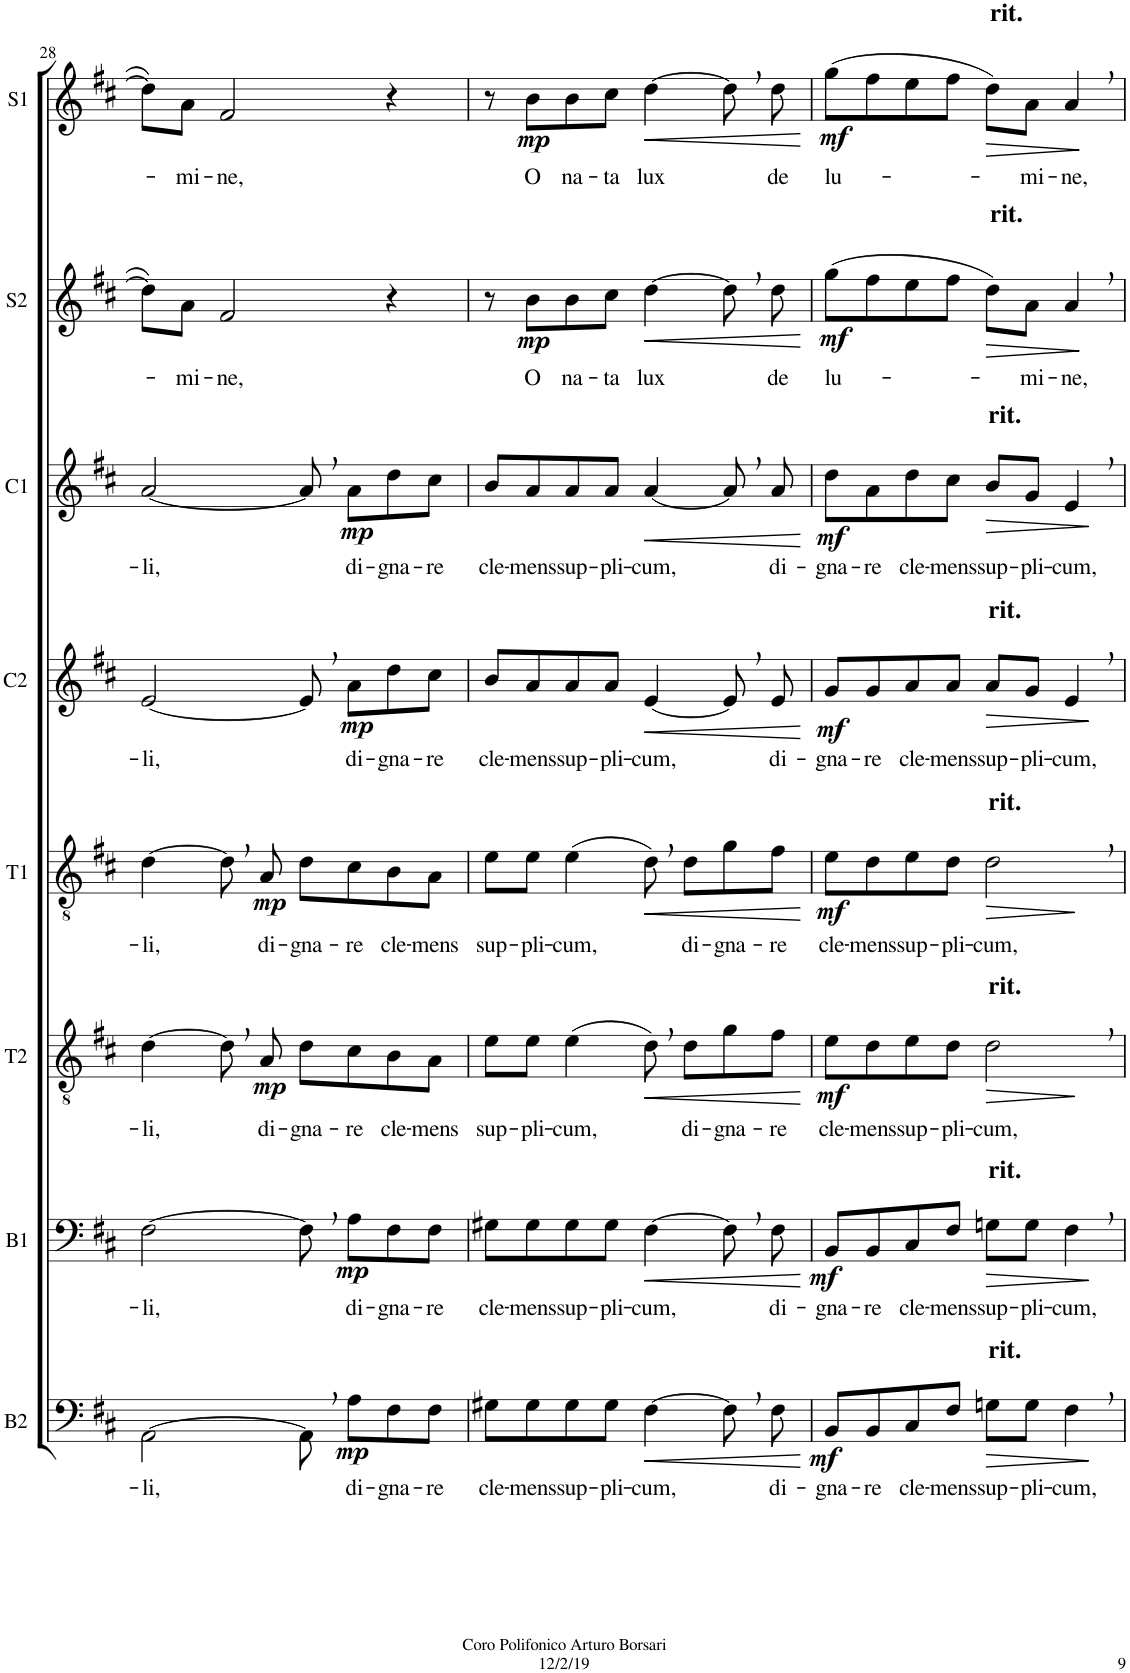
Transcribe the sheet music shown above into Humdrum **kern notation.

**kern	**text	**dynam	**kern	**text	**dynam	**kern	**text	**dynam	**kern	**text	**dynam	**kern	**text	**dynam	**kern	**text	**dynam	**kern	**text	**dynam	**kern	**text	**dynam
*part8	*part8	*part8	*part7	*part7	*part7	*part6	*part6	*part6	*part5	*part5	*part5	*part4	*part4	*part4	*part3	*part3	*part3	*part2	*part2	*part2	*part1	*part1	*part1
*staff8	*staff8	*staff8	*staff7	*staff7	*staff7	*staff6	*staff6	*staff6	*staff5	*staff5	*staff5	*staff4	*staff4	*staff4	*staff3	*staff3	*staff3	*staff2	*staff2	*staff2	*staff1	*staff1	*staff1
*I"Bassi II	*	*	*I"Bassi I	*	*	*I"Tenori II	*	*	*I"Tenori I	*	*	*I"Contralti II	*	*	*I"Contralti I	*	*	*I"Soprani II	*	*	*I"Soprani I	*	*
*I'B2	*	*	*I'B1	*	*	*I'T2	*	*	*I'T1	*	*	*I'C2	*	*	*I'C1	*	*	*I'S2	*	*	*I'S1	*	*
!!LO:PB:g=z
*clefF4	*	*	*clefF4	*	*	*clefGv2	*	*	*clefGv2	*	*	*clefG2	*	*	*clefG2	*	*	*clefG2	*	*	*clefG2	*	*
*	*	*	*	*	*	*	*	*	*	*	*	*	*	*	*	*	*	*Trd1c2	*	*	*Trd1c2	*	*
*k[f#c#]	*	*	*k[f#c#]	*	*	*k[f#c#]	*	*	*k[f#c#]	*	*	*k[f#c#]	*	*	*k[f#c#]	*	*	*k[f#c#]	*	*	*k[f#c#]	*	*
*D:	*	*	*D:	*	*	*D:	*	*	*D:	*	*	*D:	*	*	*D:	*	*	*D:	*	*	*D:	*	*
*M4/4	*	*	*M4/4	*	*	*M4/4	*	*	*M4/4	*	*	*M4/4	*	*	*M4/4	*	*	*M4/4	*	*	*M4/4	*	*
=28	=28	=28	=28	=28	=28	=28	=28	=28	=28	=28	=28	=28	=28	=28	=28	=28	=28	=28	=28	=28	=28	=28	=28
!	!LO:LY:b	!	!	!LO:LY:b	!	!	!LO:LY:b	!	!	!LO:LY:b	!	!	!LO:LY:b	!	!	!LO:LY:b	!	!	!	!	!	!	!
[2AA\	-li,	.	[2F#\	-li,	.	[4d\	-li,	.	[4d\	-li,	.	[2e/	-li,	.	[2a/	-li,	.	8dd\L]	.	.	8dd\L]	.	.
!	!	!	!	!	!	!	!	!	!	!	!	!	!	!	!	!	!	!	!LO:LY:b	!	!	!LO:LY:b	!
.	.	.	.	.	.	.	.	.	.	.	.	.	.	.	.	.	.	8a\J	-mi-	.	8a\J	-mi-	.
!	!	!	!	!	!	!	!	!	!	!	!	!	!	!	!	!	!	!	!LO:LY:b	!	!	!LO:LY:b	!
.	.	.	.	.	.	8d,\]	.	.	8d,\]	.	.	.	.	.	.	.	.	2f#/	-ne,	.	2f#/	-ne,	.
!	!	!	!	!	!	!	!LO:LY:b	!LO:DY:b	!	!LO:LY:b	!LO:DY:b	!	!	!	!	!	!	!	!	!	!	!	!
.	.	.	.	.	.	8A/	di-	mp	8A/	di-	mp	.	.	.	.	.	.	.	.	.	.	.	.
!	!	!	!	!	!	!	!LO:LY:b	!	!	!LO:LY:b	!	!	!	!	!	!	!	!	!	!	!	!	!
8AA,\]	.	.	8F#,\]	.	.	8d\L	-gna-	.	8d\L	-gna-	.	8e,/]	.	.	8a,/]	.	.	.	.	.	.	.	.
!	!LO:LY:b	!LO:DY:b	!	!LO:LY:b	!LO:DY:b	!	!LO:LY:b	!	!	!LO:LY:b	!	!	!LO:LY:b	!LO:DY:b	!	!LO:LY:b	!LO:DY:b	!	!	!	!	!	!
8A\L	di-	mp	8A\L	di-	mp	8c#\	-re	.	8c#\	-re	.	8a\L	di-	mp	8a\L	di-	mp	.	.	.	.	.	.
!	!LO:LY:b	!	!	!LO:LY:b	!	!	!LO:LY:b	!	!	!LO:LY:b	!	!	!LO:LY:b	!	!	!LO:LY:b	!	!	!	!	!	!	!
8F#\	-gna-	.	8F#\	-gna-	.	8B\	cle-	.	8B\	cle-	.	8dd\	-gna-	.	8dd\	-gna-	.	4r	.	.	4r	.	.
!	!LO:LY:b	!	!	!LO:LY:b	!	!	!LO:LY:b	!	!	!LO:LY:b	!	!	!LO:LY:b	!	!	!LO:LY:b	!	!	!	!	!	!	!
8F#\J	-re	.	8F#\J	-re	.	8A\J	-mens	.	8A\J	-mens	.	8cc#\J	-re	.	8cc#\J	-re	.	.	.	.	.	.	.
=29	=29	=29	=29	=29	=29	=29	=29	=29	=29	=29	=29	=29	=29	=29	=29	=29	=29	=29	=29	=29	=29	=29	=29
!	!LO:LY:b	!	!	!LO:LY:b	!	!	!LO:LY:b	!	!	!LO:LY:b	!	!	!LO:LY:b	!	!	!LO:LY:b	!	!	!	!	!	!	!
8G#X\L	cle-	.	8G#X\L	cle-	.	8e\L	sup-	.	8e\L	sup-	.	8b/L	cle-	.	8b/L	cle-	.	8r	.	.	8r	.	.
!	!LO:LY:b	!	!	!LO:LY:b	!	!	!LO:LY:b	!	!	!LO:LY:b	!	!	!LO:LY:b	!	!	!LO:LY:b	!	!	!LO:LY:b	!LO:DY:b	!	!LO:LY:b	!LO:DY:b
8G#\	-mens	.	8G#\	-mens	.	8e\J	-pli-	.	8e\J	-pli-	.	8a/	-mens	.	8a/	-mens	.	8b\L	O	mp	8b\L	O	mp
!	!LO:LY:b	!	!	!LO:LY:b	!	!	!LO:LY:b	!	!	!LO:LY:b	!	!	!LO:LY:b	!	!	!LO:LY:b	!	!	!LO:LY:b	!	!	!LO:LY:b	!
8G#\	sup-	.	8G#\	sup-	.	(4e\	-cum,	.	(4e\	-cum,	.	8a/	sup-	.	8a/	sup-	.	8b\	na-	.	8b\	na-	.
!	!LO:LY:b	!	!	!LO:LY:b	!	!	!	!	!	!	!	!	!LO:LY:b	!	!	!LO:LY:b	!	!	!LO:LY:b	!	!	!LO:LY:b	!
8G#\J	-pli-	.	8G#\J	-pli-	.	.	.	.	.	.	.	8a/J	-pli-	.	8a/J	-pli-	.	8cc#\J	-ta	.	8cc#\J	-ta	.
!	!LO:LY:b	!LO:HP:b	!	!LO:LY:b	!LO:HP:b	!	!	!LO:HP:b	!	!	!LO:HP:b	!	!LO:LY:b	!LO:HP:b	!	!LO:LY:b	!LO:HP:b	!	!LO:LY:b	!LO:HP:b	!	!LO:LY:b	!LO:HP:b
[4F#\	-cum,	<	[4F#\	-cum,	<	8d,\)	.	<	8d,\)	.	<	[4e/	-cum,	<	[4a/	-cum,	<	[4dd\	lux	<	[4dd\	lux	<
!	!	!	!	!	!	!	!LO:LY:b	!	!	!LO:LY:b	!	!	!	!	!	!	!	!	!	!	!	!	!
.	.	.	.	.	.	8d\L	di-	.	8d\L	di-	.	.	.	.	.	.	.	.	.	.	.	.	.
!	!	!	!	!	!	!	!LO:LY:b	!	!	!LO:LY:b	!	!	!	!	!	!	!	!	!	!	!	!	!
8F#,\]	.	.	8F#,\]	.	.	8g\	-gna-	.	8g\	-gna-	.	8e,/]	.	.	8a,/]	.	.	8dd,\]	.	.	8dd,\]	.	.
!	!LO:LY:b	!	!	!LO:LY:b	!	!	!LO:LY:b	!	!	!LO:LY:b	!	!	!LO:LY:b	!	!	!LO:LY:b	!	!	!LO:LY:b	!	!	!LO:LY:b	!
8F#\	di-	.	8F#\	di-	.	8f#\J	-re	.	8f#\J	-re	.	8e/	di-	.	8a/	di-	.	8dd\	de	.	8dd\	de	.
.	.	[	.	.	[	.	.	[	.	.	[	.	.	[	.	.	[	.	.	[	.	.	[
=30	=30	=30	=30	=30	=30	=30	=30	=30	=30	=30	=30	=30	=30	=30	=30	=30	=30	=30	=30	=30	=30	=30	=30
!	!LO:LY:b	!LO:DY:b	!	!LO:LY:b	!LO:DY:b	!	!LO:LY:b	!LO:DY:b	!	!LO:LY:b	!LO:DY:b	!	!LO:LY:b	!LO:DY:b	!	!LO:LY:b	!LO:DY:b	!	!LO:LY:b	!LO:DY:b	!	!LO:LY:b	!LO:DY:b
8BB/L	-gna-	mf	8BB/L	-gna-	mf	8e\L	cle-	mf	8e\L	cle-	mf	8g/L	-gna-	mf	8dd\L	-gna-	mf	(8gg\L	lu-	mf	(8gg\L	lu-	mf
!	!LO:LY:b	!	!	!LO:LY:b	!	!	!LO:LY:b	!	!	!LO:LY:b	!	!	!LO:LY:b	!	!	!LO:LY:b	!	!	!	!	!	!	!
8BB/	-re	.	8BB/	-re	.	8d\	-mens	.	8d\	-mens	.	8g/	-re	.	8a\	-re	.	8ff#\	.	.	8ff#\	.	.
!	!LO:LY:b	!	!	!LO:LY:b	!	!	!LO:LY:b	!	!	!LO:LY:b	!	!	!LO:LY:b	!	!	!LO:LY:b	!	!	!	!	!	!	!
8C#/	cle-	.	8C#/	cle-	.	8e\	sup-	.	8e\	sup-	.	8a/	cle-	.	8dd\	cle-	.	8ee\	.	.	8ee\	.	.
!	!LO:LY:b	!	!	!LO:LY:b	!	!	!LO:LY:b	!	!	!LO:LY:b	!	!	!LO:LY:b	!	!	!LO:LY:b	!	!	!	!	!	!	!
8F#/J	-mens	.	8F#/J	-mens	.	8d\J	-pli-	.	8d\J	-pli-	.	8a/J	-mens	.	8cc#\J	-mens	.	8ff#\J	.	.	8ff#\J	.	.
!	!	!	!	!	!	!	!	!	!	!	!	!	!	!	!	!	!	!	!	!	!LO:TX:a:B:t=rit.	!	!
!	!	!	!	!	!	!	!	!	!	!	!	!	!	!	!	!	!	!LO:TX:a:B:t=rit.	!	!	!	!	!
!	!	!	!	!	!	!	!	!	!	!	!	!	!	!	!LO:TX:a:B:t=rit.	!	!	!	!	!	!	!	!
!	!	!	!	!	!	!	!	!	!	!	!	!LO:TX:a:B:t=rit.	!	!	!	!	!	!	!	!	!	!	!
!	!	!	!	!	!	!	!	!	!LO:TX:a:B:t=rit.	!	!	!	!	!	!	!	!	!	!	!	!	!	!
!	!	!	!	!	!	!LO:TX:a:B:t=rit.	!	!	!	!	!	!	!	!	!	!	!	!	!	!	!	!	!
!	!	!	!LO:TX:a:B:t=rit.	!	!	!	!	!	!	!	!	!	!	!	!	!	!	!	!	!	!	!	!
!LO:TX:a:B:t=rit.	!	!	!	!	!	!	!	!	!	!	!	!	!	!	!	!	!	!	!	!	!	!	!
!	!LO:LY:b	!LO:HP:b	!	!LO:LY:b	!LO:HP:b	!	!LO:LY:b	!LO:HP:b	!	!LO:LY:b	!LO:HP:b	!	!LO:LY:b	!LO:HP:b	!	!LO:LY:b	!LO:HP:b	!	!	!LO:HP:b	!	!	!LO:HP:b
8Gn\L	sup-	>	8Gn\L	sup-	>	2d,\	-cum,	>	2d,\	-cum,	>	8a/L	sup-	>	8b/L	sup-	>	8dd\L)	.	>	8dd\L)	.	>
!	!LO:LY:b	!	!	!LO:LY:b	!	!	!	!	!	!	!	!	!LO:LY:b	!	!	!LO:LY:b	!	!	!LO:LY:b	!	!	!LO:LY:b	!
8G\J	-pli-	.	8G\J	-pli-	.	.	.	.	.	.	.	8g/J	-pli-	.	8g/J	-pli-	.	8a\J	-mi-	.	8a\J	-mi-	.
!	!LO:LY:b	!	!	!LO:LY:b	!	!	!	!	!	!	!	!	!LO:LY:b	!	!	!LO:LY:b	!	!	!LO:LY:b	!	!	!LO:LY:b	!
4F#,\	-cum,	.	4F#,\	-cum,	.	.	.	.	.	.	.	4e,/	-cum,	.	4e,/	-cum,	.	4a,/	-ne,	.	4a,/	-ne,	.
.	.	]	.	.	]	.	.	]	.	.	]	.	.	]	.	.	]	.	.	]	.	.	]
=	=	=	=	=	=	=	=	=	=	=	=	=	=	=	=	=	=	=	=	=	=	=	=
*-	*-	*-	*-	*-	*-	*-	*-	*-	*-	*-	*-	*-	*-	*-	*-	*-	*-	*-	*-	*-	*-	*-	*-
